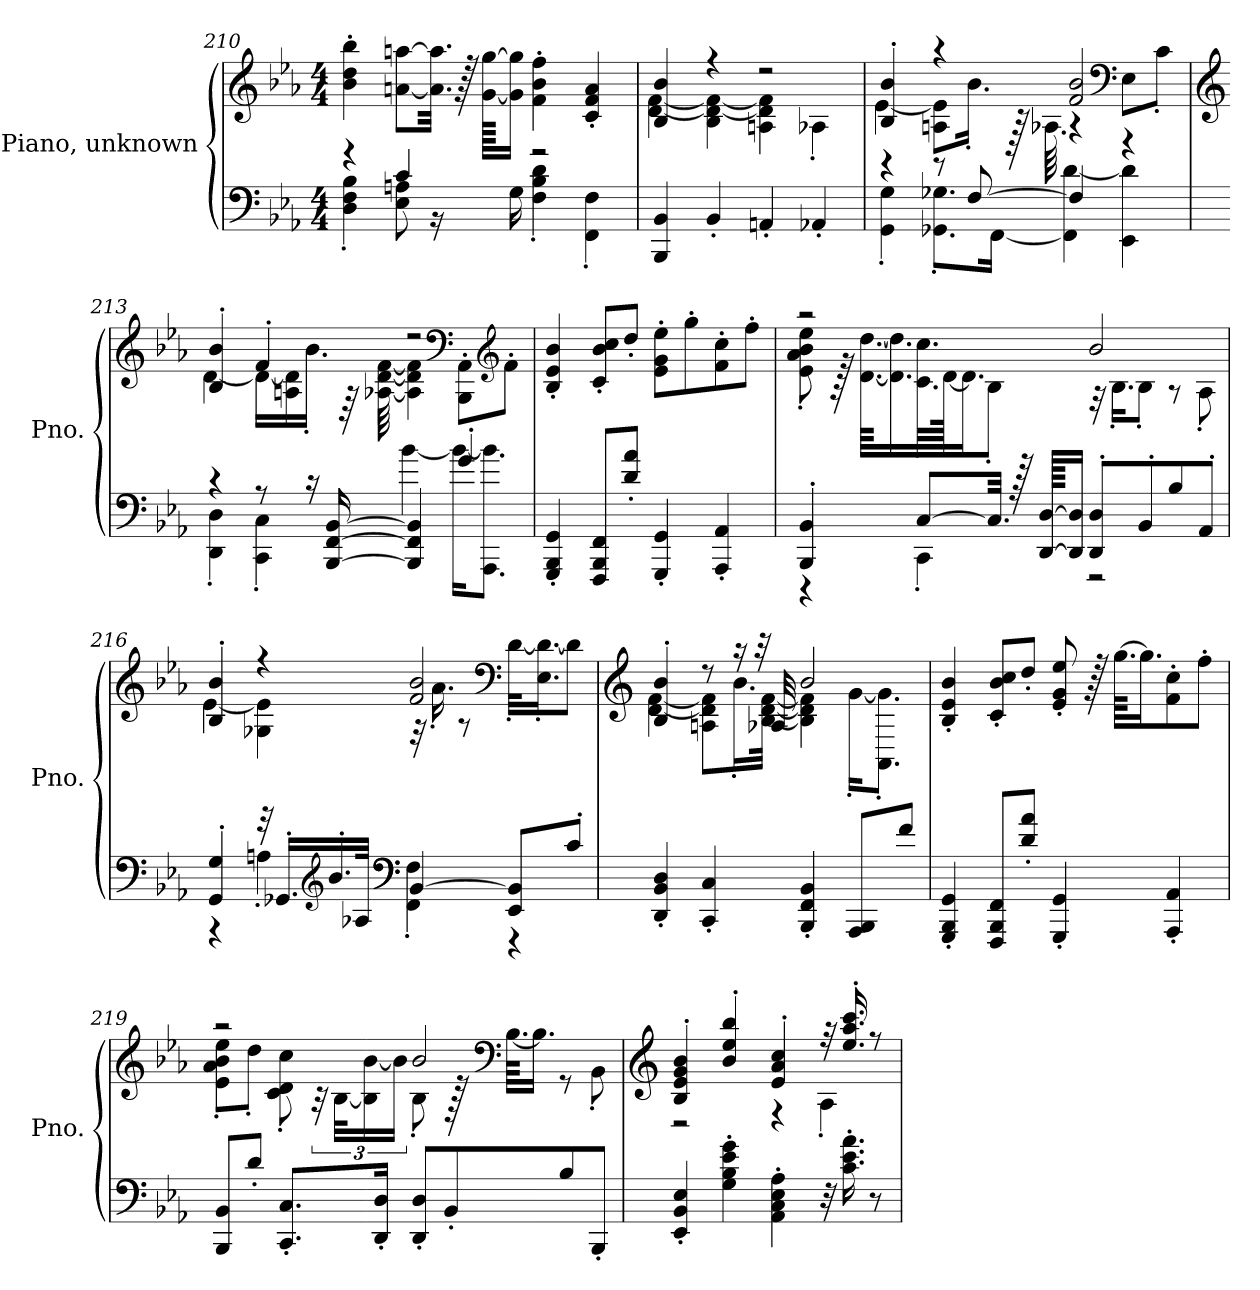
**kern	**kern
*part1	*part1
*staff2	*staff1
*I"Piano, unknown	*
*I'Pno.	*
*clefF4	*clefG2
*k[b-e-a-]	*k[b-e-a-]
*M4/4	*M4/4
=210	=210
*^	*
4r	4D\' 4F\' 4B-\'	4b-\' 4dd\' 4bb-\'
4c/	8E-\ 8An\	[8an\ [8aan\L
.	16r	32.a\] 32.aa\]Jkk
.	.	128r
.	.	[128g\ [128gg\KKKLL
.	16G\	16g\] 16gg\]JJ
2r	4F\' 4B-\' 4d\'	4f\' 4b-\' 4ff\'
.	4FF\' 4F\'	4c/' 4f/' 4a/'
*v	*v	*
!!LO:LB:g=z
=211	=211
*	*^
4BBB-/ 4BB-/	4B-/ 4b-/	[4d\ [4f\
4BB-'/	4r	4B-\ 4d\_ 4f\_
4AAn'/	2r	4An\ 4d\] 4f\]
4AA-X'/	.	4A-X'\
=212	=212	=212
*^	*	*
4r	4GG\' 4G\'	4B-/' 4b-/'	[4e-\
8r	8.GG-X\' 8.G-X\'L	4r	8An\ 8e-\]L
[8F/	.	.	16.b-'\Jk
.	[16FF\Jk	.	.
.	.	.	128r
.	.	.	64.A-X\
4F/]	4FF\] [4d\	2f/ 2b-/	4r
*	*	*clefF4	*
4r	4EE-\ 4d\]	.	8E-\L
.	.	.	8c'\J
=213	=213	=213	=213
*	*	*clefG2	*
4r	4DD\' 4D\'	4B-/' 4b-/'	[4d\
8r	4CC\' 4C\'	4f'/	16d\LL_
.	.	.	16An\ 16d\]
16r	.	.	16.b-'\JJ
[16BBB-/ [16FF/ [16BB-/	.	.	.
.	.	.	64r
.	.	.	[64A-X\ [64d\ [64f\
4BBB-/] 4FF/] 4BB-/]	[4b-\	2r	4A-\] 4d\] 4f\]
*	*	*clefF4	*
4g'/	16b-\KL_	.	8BBB-\' 8AA-\'L
.	8.AAA-\ 8.b-\]J	.	.
*	*	*clefG2	*
.	.	.	8f'\J
*v	*v	*	*
*	*v	*v
!!LO:LB:g=z
=214	=214
4GGG/' 4BBB-/' 4GG/'	4B-/' 4e-/' 4b-/'
8FFF/ 8BBB-/ 8FF/L	8c/' 8b-/' 8cc/'L
8d/' 8a-/'J	8dd'/J
4GGG/' 4GG/'	8e-\' 8g\' 8ee-\'L
.	8gg'\
4AAA-/' 4AA-/'	8f\' 8cc\'
.	8ff'\J
=215	=215
*^	*^
4BBB-/' 4BB-/'	4r	2r	8e-\' 8a-\' 8b-\' 8ee-\'
.	.	.	128r
.	.	.	[64.d\ [64.dd\KKLL
.	.	.	16.d\] 16.dd\]
[8C/L	4CC'\	.	64.c\' 64.cc\'LL
.	.	.	[128d\JJK
.	.	.	16.d\J]
32.C/Jkk]	.	.	8B-'\J
128r	.	.	.
[128DD/ [128D/KKKLL	.	.	.
16DD/] 16D/]JJ	.	.	.
8DD/' 8D/'L	2r	2b-/	32r
.	.	.	16.B-'\KL
8BB-'/	.	.	8B-'\J
8B-/	.	.	8r
8AA-'/J	.	.	8A-'\
!!LO:PB:g=z	!!
=216	=216	=216	=216
4GG/' 4G/'	4r	4B-/' 4b-/'	[4e-\
32r	4An'\	4r	4G-X\ 4e-\]
16.GG-X'/LL	.	.	.
*clefG2	*	*	*
16.b-'/	.	.	.
32A-X/JJk	.	.	.
*clefF4	*	*	*
[4BB-/	4FF\' 4F\'	2f/ 2b-/	32r
.	.	.	16.a-'\
.	.	.	8r
*	*	*clefF4	*
8EE-/ 8BB-/]L	4r	.	[32d'\KLL
.	.	.	16.E-\' 16.d\_'J
8c'/J	.	.	8d\J]
*v	*v	*	*
=217	=217	=217
*	*clefG2	*
4DD/' 4BB-/' 4D/'	4B-/' 4b-/'	[4d\ [4f\
4CC/' 4C/'	8r	8An\ 8d\] 8f\]L
.	16r	16.b-'\L
.	32r	.
.	32A-X/	[32B-\ [32d\ [32f\JJk
4BBB-/' 4FF/' 4BB-/'	2b-/	4B-\] 4d\] 4f\]
8AAA-/ 8BBB-/L	.	[16g'\KL
.	.	8.AA-\' 8.g\]'J
8f/J	.	.
*	*v	*v
!!LO:LB:g=z
=218	=218
4GGG/' 4BBB-/' 4GG/'	4B-/' 4e-/' 4b-/'
8FFF/ 8BBB-/ 8FF/L	8c/' 8b-/' 8cc/'L
8d/' 8a-/'J	8dd'/J
4GGG/' 4GG/'	8e-/' 8g/' 8ee-/'
.	128r
.	[64.gg\KKLL
.	16.gg\J]
4AAA-/' 4AA-/'	8f\' 8cc\'
.	8ff'\J
=219	=219
*	*^
8BBB-/ 8BB-/L	2r	8e-\' 8a-\' 8b-\' 8ee-\'L
8d'/J	.	8dd'\J
8.CC/' 8.C/'L	.	8c\' 8d\' 8cc\'
.	.	48r
.	.	[48B-\KLL
.	.	24B-\] [24b-\
16DD/' 16D/'Jk	.	.
.	.	24b-\JJ]
8DD/' 8D/'L	2b-/	8B-'\
8BB-'/	.	128r
*	*clefF4	*
.	.	[64.B-\KKLL
.	.	16.B-\JJ]
8B-/	.	8r
8BBB-'/J	.	8BB-'\
=220	=220	=220
*	*clefG2	*
4EE-/' 4BB-/' 4E-/'	4B-/' 4e-/' 4g/' 4b-/'	2r
4G\' 4B-\' 4e-\' 4g\'	4b-/' 4ee-/' 4bb-/'	.
4AA-\' 4C\' 4E-\' 4A-\'	4e-/' 4a-/' 4cc/'	4r
32r	32r	4A-'\
16.c\' 16.e-\' 16.a-\'	16.ee-/' 16.aa-/' 16.ccc/'	.
8r	8r	.
*	*v	*v
=	=
*-	*-
